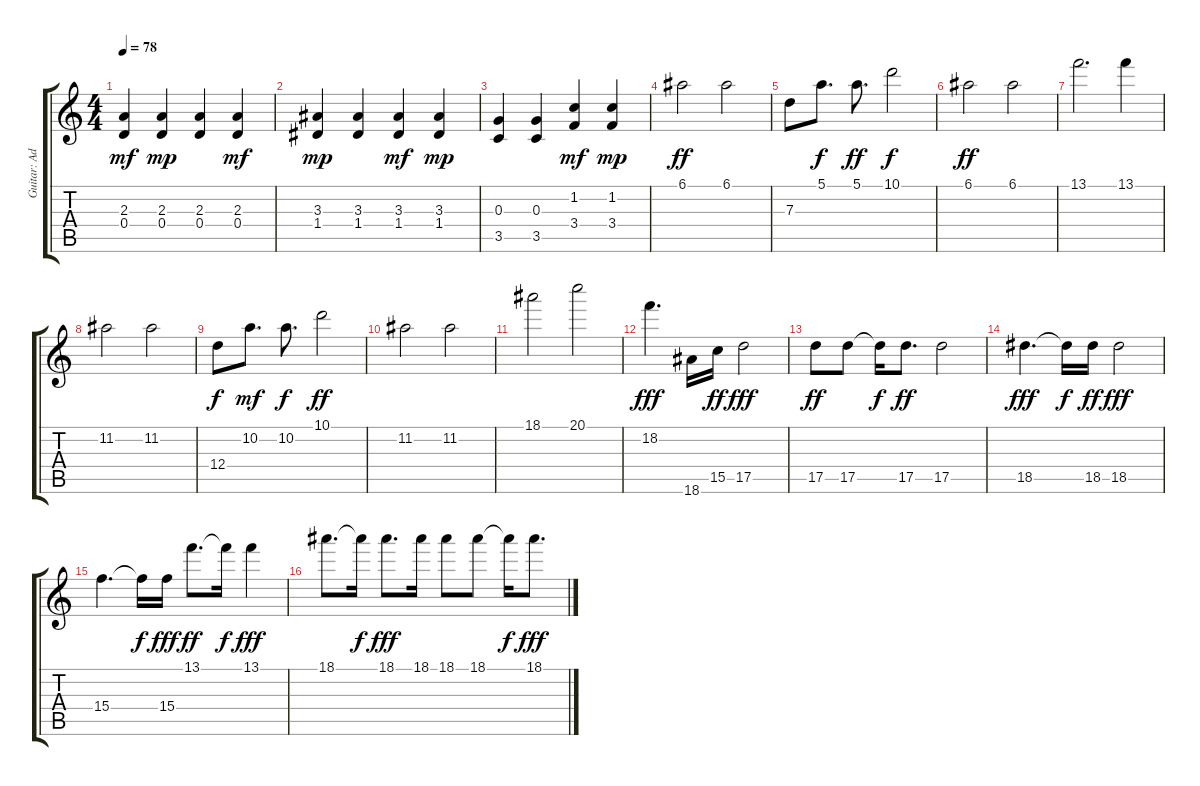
\track ("Guitar: Adam Seymour" "Guitar: Ad") {instrument distortionguitar}
\staff {score tabs}
\tuning (E4 B3 G3 D3 A2 E2) {hide}
\ts (4 4)
\tempo 78
\clef g2
\ks c
(2.3 0.4).4{dy mf} (2.3 0.4).4{dy mp} (2.3 0.4).4 (2.3 0.4).4{dy mf} |
(3.3 1.4).4{dy mp} (3.3 1.4).4 (3.3 1.4).4{dy mf} (3.3 1.4).4{dy mp} |
(0.3 3.5).4 (0.3 3.5).4 (1.2 3.4).4{dy mf} (1.2 3.4).4{dy mp} |
6.1.2{dy ff} 6.1.2 |
7.3.8 5.1.8{d dy f} 5.1.8{d dy ff} 10.1.2{dy f} |
6.1.2{dy ff} 6.1.2 |
13.1.2{d} 13.1.4 |
11.2.2 11.2.2 |
12.4.8{dy f} 10.2.8{d dy mf} 10.2.8{d dy f} 10.1.2{dy ff} |
11.2.2 11.2.2 |
18.1.2 20.1.2 |
18.2.4{d dy fff} 18.6.16 15.5.16{dy ff} 17.5.2{dy fff} |
17.5.8{dy ff} 17.5.8 17.5{t}.16{dy f} 17.5.8{d dy ff} 17.5.2 |
18.5.4{d dy fff} 18.5{t}.16{dy f} 18.5.16{dy ff} 18.5.2{dy fff} |
15.4.4{d} 15.4{t}.16{dy f} 15.4.16{dy fff} 13.1.8{d dy ff} 13.1{t}.16{dy f} 13.1.4{dy fff} |
18.1.8{d} 18.1{t}.16{dy f} 18.1.8{d dy fff} 18.1.16 18.1.8 18.1.8 18.1{t}.16{dy f} 18.1.8{d dy fff}
